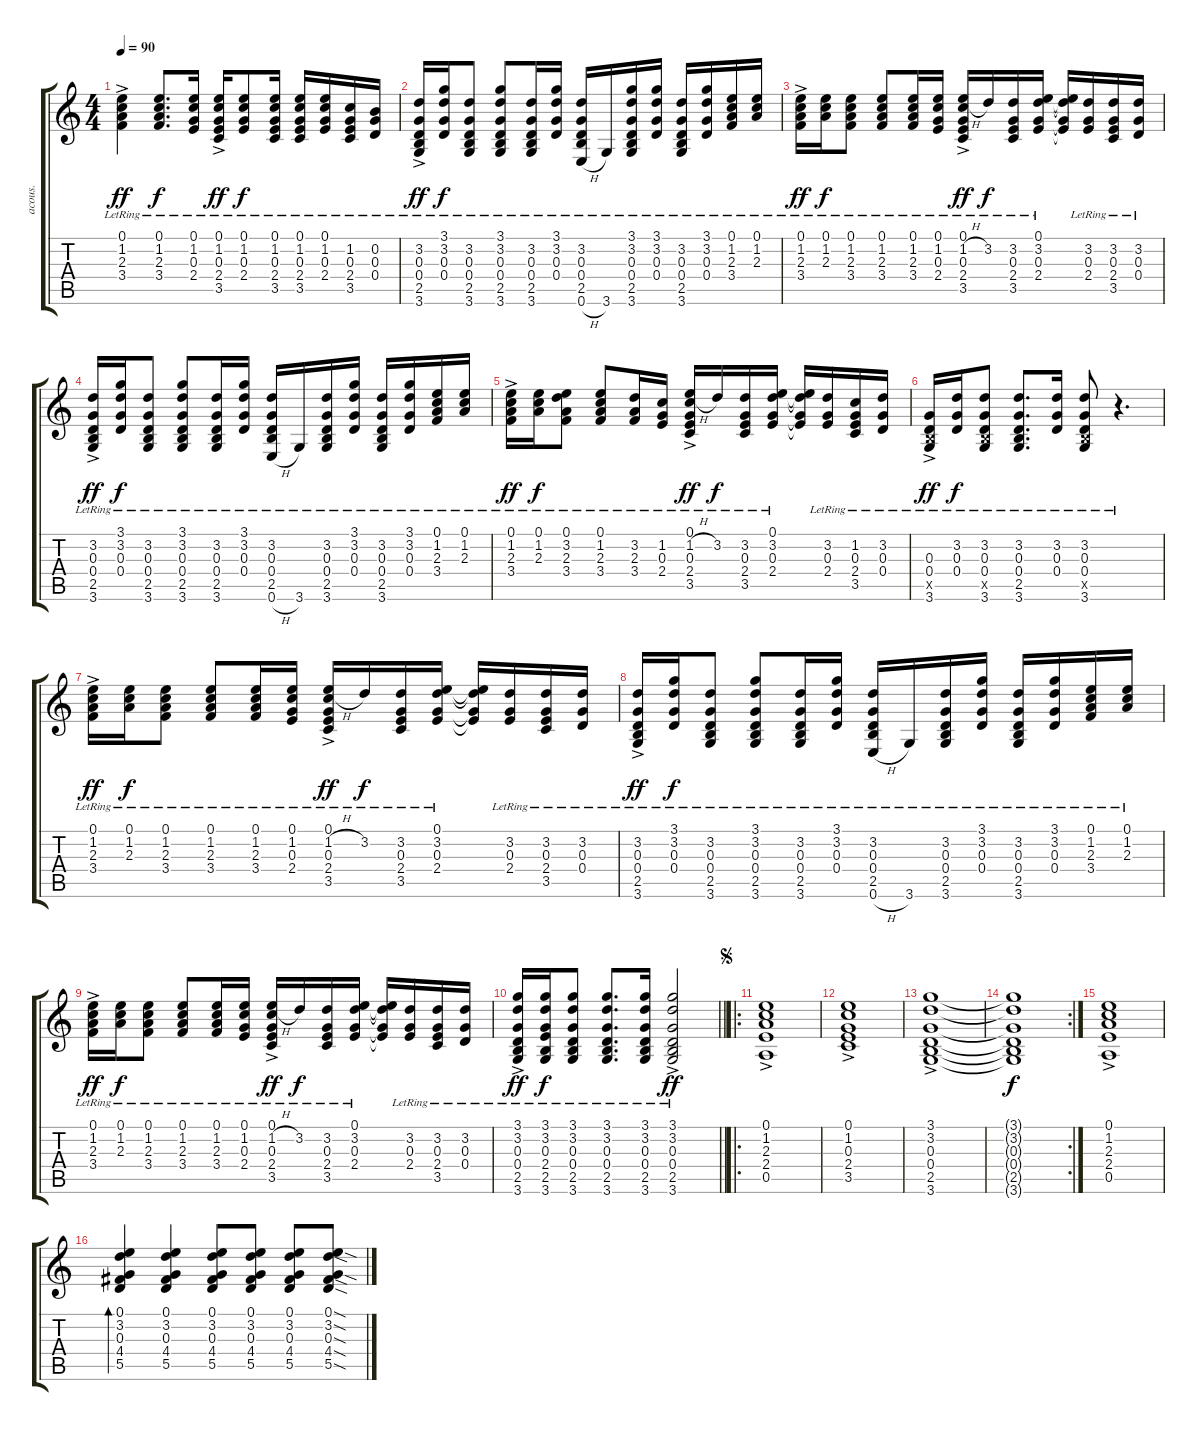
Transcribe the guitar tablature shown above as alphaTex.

\track ("acous." "acous.") {instrument acousticguitarsteel}
\staff {score tabs}
\tuning (E4 B3 G3 D3 A2 E2) {hide}
\ts (4 4)
\tempo 90
\clef g2
\ks c
(0.1{ac lr} 1.2{ac lr} 2.3{ac lr} 3.4{ac lr}).4{dy ff instrument acousticguitarsteel} (0.1{lr} 1.2{lr} 2.3{lr} 3.4{lr}).8{d dy f} (0.1{lr} 1.2{lr} 0.3{lr} 2.4{lr}).16 (0.1{ac lr} 1.2{ac lr} 0.3{ac lr} 2.4{ac lr} 3.5{ac lr}).16{dy ff} (0.1{lr} 1.2{lr} 0.3{lr} 2.4{lr}).8{dy f} (0.1{lr} 1.2{lr} 0.3{lr} 2.4{lr} 3.5{lr}).16 (0.1{lr} 1.2{lr} 0.3{lr} 2.4{lr} 3.5{lr}).16 (0.1{lr} 1.2{lr} 0.3{lr} 2.4{lr}).16 (1.2{lr} 0.3{lr} 2.4{lr} 3.5{lr}).16 (0.2{lr} 0.3{lr} 0.4{lr}).16 |
(3.2{ac lr} 0.3{ac lr} 0.4{ac lr} 2.5{ac lr} 3.6{ac lr}).16{dy ff} (3.1{lr} 3.2{lr} 0.3{lr} 0.4{lr}).16{dy f} (3.2{lr} 0.3{lr} 0.4{lr} 2.5{lr} 3.6{lr}).8 (3.1{lr} 3.2{lr} 0.3{lr} 0.4{lr} 2.5{lr} 3.6{lr}).8 (3.2{lr} 0.3{lr} 0.4{lr} 2.5{lr} 3.6{lr}).16 (3.1{lr} 3.2{lr} 0.3{lr} 0.4{lr}).16 (3.2{lr} 0.3{lr} 0.4{lr} 2.5{lr} 0.6{h lr}).16 3.6{lr}.16 (3.1{lr} 3.2{lr} 0.3{lr} 0.4{lr} 2.5{lr} 3.6{lr}).16 (3.1{lr} 3.2{lr} 0.3{lr} 0.4{lr}).16 (3.2{lr} 0.3{lr} 0.4{lr} 2.5{lr} 3.6{lr}).16 (3.1{lr} 3.2{lr} 0.3{lr} 0.4{lr}).16 (0.1{lr} 1.2{lr} 2.3{lr} 3.4{lr}).16 (0.1{lr} 1.2{lr} 2.3{lr}).16 |
(0.1{ac lr} 1.2{ac lr} 2.3{ac lr} 3.4{ac lr}).16{dy ff} (0.1{lr} 1.2{lr} 2.3{lr}).16{dy f} (0.1{lr} 1.2{lr} 2.3{lr} 3.4{lr}).8 (0.1{lr} 1.2{lr} 2.3{lr} 3.4{lr}).8 (0.1{lr} 1.2{lr} 2.3{lr} 3.4{lr}).16 (0.1{lr} 1.2{lr} 0.3{lr} 2.4{lr}).16 (0.1{ac lr} 1.2{h ac lr} 0.3{ac lr} 2.4{ac lr} 3.5{ac lr}).16{dy ff} 3.2{lr}.16{dy f} (3.2{lr} 0.3{lr} 2.4{lr} 3.5{lr}).16 (0.1{lr} 3.2{lr} 0.3{lr} 2.4{lr}).16 (0.1{t} 3.2{t} 0.3{t} 2.4{t}).16 (3.2{lr} 0.3{lr} 2.4{lr}).16 (3.2{lr} 0.3{lr} 2.4{lr} 3.5{lr}).16 (3.2{lr} 0.3{lr} 0.4{lr}).16 |
(3.2{ac lr} 0.3{ac lr} 0.4{ac lr} 2.5{ac lr} 3.6{ac lr}).16{dy ff} (3.1{lr} 3.2{lr} 0.3{lr} 0.4{lr}).16{dy f} (3.2{lr} 0.3{lr} 0.4{lr} 2.5{lr} 3.6{lr}).8 (3.1{lr} 3.2{lr} 0.3{lr} 0.4{lr} 2.5{lr} 3.6{lr}).8 (3.2{lr} 0.3{lr} 0.4{lr} 2.5{lr} 3.6{lr}).16 (3.1{lr} 3.2{lr} 0.3{lr} 0.4{lr}).16 (3.2{lr} 0.3{lr} 0.4{lr} 2.5{lr} 0.6{h lr}).16 3.6{lr}.16 (3.2{lr} 0.3{lr} 0.4{lr} 2.5{lr} 3.6{lr}).16 (3.1{lr} 3.2{lr} 0.3{lr} 0.4{lr}).16 (3.2{lr} 0.3{lr} 0.4{lr} 2.5{lr} 3.6{lr}).16 (3.1{lr} 3.2{lr} 0.3{lr} 0.4{lr}).16 (0.1{lr} 1.2{lr} 2.3{lr} 3.4{lr}).16 (0.1{lr} 1.2{lr} 2.3{lr}).16 |
(0.1{ac lr} 1.2{ac lr} 2.3{ac lr} 3.4{ac lr}).16{dy ff} (0.1{lr} 1.2{lr} 2.3{lr}).16{dy f} (0.1{lr} 3.2{lr} 2.3{lr} 3.4{lr}).8 (0.1{lr} 1.2{lr} 2.3{lr} 3.4{lr}).8 (3.2{lr} 2.3{lr} 3.4{lr}).16 (1.2{lr} 0.3{lr} 2.4{lr}).16 (0.1{ac lr} 1.2{h ac lr} 0.3{ac lr} 2.4{ac lr} 3.5{ac lr}).16{dy ff} 3.2{lr}.16{dy f} (3.2{lr} 0.3{lr} 2.4{lr} 3.5{lr}).16 (0.1{lr} 3.2{lr} 0.3{lr} 2.4{lr}).16 (0.1{t} 3.2{t} 0.3{t} 2.4{t}).16 (3.2{lr} 0.3{lr} 2.4{lr}).16 (1.2{lr} 0.3{lr} 2.4{lr} 3.5{lr}).16 (3.2{lr} 0.3{lr} 0.4{lr}).16 |
(0.3{ac lr} 0.4{ac lr} 2.5{ac x} 3.6{ac lr}).16{dy ff} (3.2{lr} 0.3{lr} 0.4{lr}).16{dy f} (3.2{lr} 0.3{lr} 0.4{lr} 2.5{x} 3.6{lr}).8 (3.2{lr} 0.3{lr} 0.4{lr} 2.5{lr} 3.6{lr}).8{d} (3.2{lr} 0.3{lr} 0.4{lr}).16 (3.2{lr} 0.3{lr} 0.4{lr} 2.5{x} 3.6{lr}).8 r.4{d} |
(0.1{ac lr} 1.2{ac lr} 2.3{ac lr} 3.4{ac lr}).16{dy ff} (0.1{lr} 1.2{lr} 2.3{lr}).16{dy f} (0.1{lr} 1.2{lr} 2.3{lr} 3.4{lr}).8 (0.1{lr} 1.2{lr} 2.3{lr} 3.4{lr}).8 (0.1{lr} 1.2{lr} 2.3{lr} 3.4{lr}).16 (0.1{lr} 1.2{lr} 0.3{lr} 2.4{lr}).16 (0.1{ac lr} 1.2{h ac lr} 0.3{ac lr} 2.4{ac lr} 3.5{ac lr}).16{dy ff} 3.2{lr}.16{dy f} (3.2{lr} 0.3{lr} 2.4{lr} 3.5{lr}).16 (0.1{lr} 3.2{lr} 0.3{lr} 2.4{lr}).16 (0.1{t} 3.2{t} 0.3{t} 2.4{t}).16 (3.2{lr} 0.3{lr} 2.4{lr}).16 (3.2{lr} 0.3{lr} 2.4{lr} 3.5{lr}).16 (3.2{lr} 0.3{lr} 0.4{lr}).16 |
(3.2{ac lr} 0.3{ac lr} 0.4{ac lr} 2.5{ac lr} 3.6{ac lr}).16{dy ff} (3.1{lr} 3.2{lr} 0.3{lr} 0.4{lr}).16{dy f} (3.2{lr} 0.3{lr} 0.4{lr} 2.5{lr} 3.6{lr}).8 (3.1{lr} 3.2{lr} 0.3{lr} 0.4{lr} 2.5{lr} 3.6{lr}).8 (3.2{lr} 0.3{lr} 0.4{lr} 2.5{lr} 3.6{lr}).16 (3.1{lr} 3.2{lr} 0.3{lr} 0.4{lr}).16 (3.2{lr} 0.3{lr} 0.4{lr} 2.5{lr} 0.6{h lr}).16 3.6{lr}.16 (3.2{lr} 0.3{lr} 0.4{lr} 2.5{lr} 3.6{lr}).16 (3.1{lr} 3.2{lr} 0.3{lr} 0.4{lr}).16 (3.2{lr} 0.3{lr} 0.4{lr} 2.5{lr} 3.6{lr}).16 (3.1{lr} 3.2{lr} 0.3{lr} 0.4{lr}).16 (0.1{lr} 1.2{lr} 2.3{lr} 3.4{lr}).16 (0.1{lr} 1.2{lr} 2.3{lr}).16 |
(0.1{ac lr} 1.2{ac lr} 2.3{ac lr} 3.4{ac lr}).16{dy ff} (0.1{lr} 1.2{lr} 2.3{lr}).16{dy f} (0.1{lr} 1.2{lr} 2.3{lr} 3.4{lr}).8 (0.1{lr} 1.2{lr} 2.3{lr} 3.4{lr}).8 (0.1{lr} 1.2{lr} 2.3{lr} 3.4{lr}).16 (0.1{lr} 1.2{lr} 0.3{lr} 2.4{lr}).16 (0.1{ac lr} 1.2{h ac lr} 0.3{ac lr} 2.4{ac lr} 3.5{ac lr}).16{dy ff} 3.2{lr}.16{dy f} (3.2{lr} 0.3{lr} 2.4{lr} 3.5{lr}).16 (0.1{lr} 3.2{lr} 0.3{lr} 2.4{lr}).16 (0.1{t} 3.2{t} 0.3{t} 2.4{t}).16 (3.2{lr} 0.3{lr} 2.4{lr}).16 (3.2{lr} 0.3{lr} 2.4{lr} 3.5{lr}).16 (3.2{lr} 0.3{lr} 0.4{lr}).16 |
\barLineRight lightlight
(3.1{ac lr} 3.2{ac lr} 0.3{ac lr} 0.4{ac lr} 2.5{ac lr} 3.6{ac lr}).16{dy ff} (3.1{lr} 3.2{lr} 0.3{lr} 2.4{lr} 2.5{lr} 3.6{lr}).16{dy f} (3.1{lr} 3.2{lr} 0.3{lr} 0.4{lr} 2.5{lr} 3.6{lr}).8 (3.1{lr} 3.2{lr} 0.3{lr} 0.4{lr} 2.5{lr} 3.6{lr}).8{d} (3.1{lr} 3.2{lr} 0.3{lr} 0.4{lr} 2.5{lr} 3.6{lr}).16 (3.1{ac lr} 3.2{ac lr} 0.3{ac lr} 0.4{ac lr} 2.5{ac lr} 3.6{ac lr}).2{dy ff} |
\ro
\jump segno
(0.1{ac} 1.2{ac} 2.3{ac} 2.4{ac} 0.5{ac}).1 |
(0.1{ac} 1.2{ac} 0.3{ac} 2.4{ac} 3.5{ac}).1 |
(3.1{ac} 3.2{ac} 0.3{ac} 0.4{ac} 2.5{ac} 3.6{ac}).1 |
\rc 2
(3.1{t} 3.2{t} 0.3{t} 0.4{t} 2.5{t} 3.6{t}).1{dy f} |
(0.1{ac} 1.2{ac} 2.3{ac} 2.4{ac} 0.5{ac}).1 |
(0.1 3.2 0.3 4.4 5.5).4{bd 60} (0.1 3.2 0.3 4.4 5.5).4 (0.1 3.2 0.3 4.4 5.5).8 (0.1 3.2 0.3 4.4 5.5).8 (0.1 3.2 0.3 4.4 5.5).8 (0.1{sod} 3.2{sod} 0.3{sod} 4.4{sod} 5.5{sod}).8
